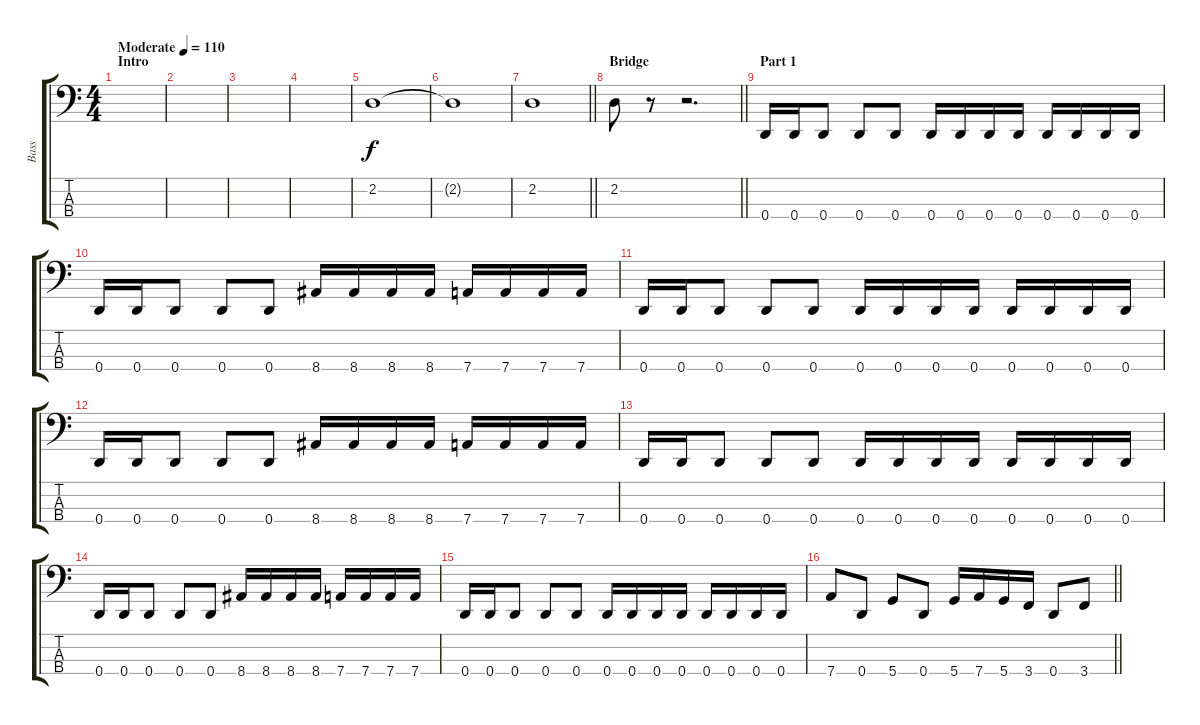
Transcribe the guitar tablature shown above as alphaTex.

\track ("Bass" "Bass") {instrument electricbassfinger}
\staff {score tabs}
\tuning (F2 C2 G1 D1) {hide}
\ts (4 4)
\section ("" "Intro")
\tempo (110 "Moderate")
\clef f4
\ks c
|
|
|
|
2.2.1 |
2.2{t}.1 |
\barLineRight lightlight
2.2.1 |
\section ("" "Bridge")
\barLineRight lightlight
2.2.8 r.8 r.2{d} |
\section ("" "Part 1")
0.4.16 0.4.16 0.4.8 0.4.8 0.4.8 0.4.16 0.4.16 0.4.16 0.4.16 0.4.16 0.4.16 0.4.16 0.4.16 |
0.4.16 0.4.16 0.4.8 0.4.8 0.4.8 8.4.16 8.4.16 8.4.16 8.4.16 7.4.16 7.4.16 7.4.16 7.4.16 |
0.4.16 0.4.16 0.4.8 0.4.8 0.4.8 0.4.16 0.4.16 0.4.16 0.4.16 0.4.16 0.4.16 0.4.16 0.4.16 |
0.4.16 0.4.16 0.4.8 0.4.8 0.4.8 8.4.16 8.4.16 8.4.16 8.4.16 7.4.16 7.4.16 7.4.16 7.4.16 |
0.4.16 0.4.16 0.4.8 0.4.8 0.4.8 0.4.16 0.4.16 0.4.16 0.4.16 0.4.16 0.4.16 0.4.16 0.4.16 |
0.4.16 0.4.16 0.4.8 0.4.8 0.4.8 8.4.16 8.4.16 8.4.16 8.4.16 7.4.16 7.4.16 7.4.16 7.4.16 |
0.4.16 0.4.16 0.4.8 0.4.8 0.4.8 0.4.16 0.4.16 0.4.16 0.4.16 0.4.16 0.4.16 0.4.16 0.4.16 |
\barLineRight lightlight
7.4.8 0.4.8 5.4.8 0.4.8 5.4.16 7.4.16 5.4.16 3.4.16 0.4.8 3.4.8
